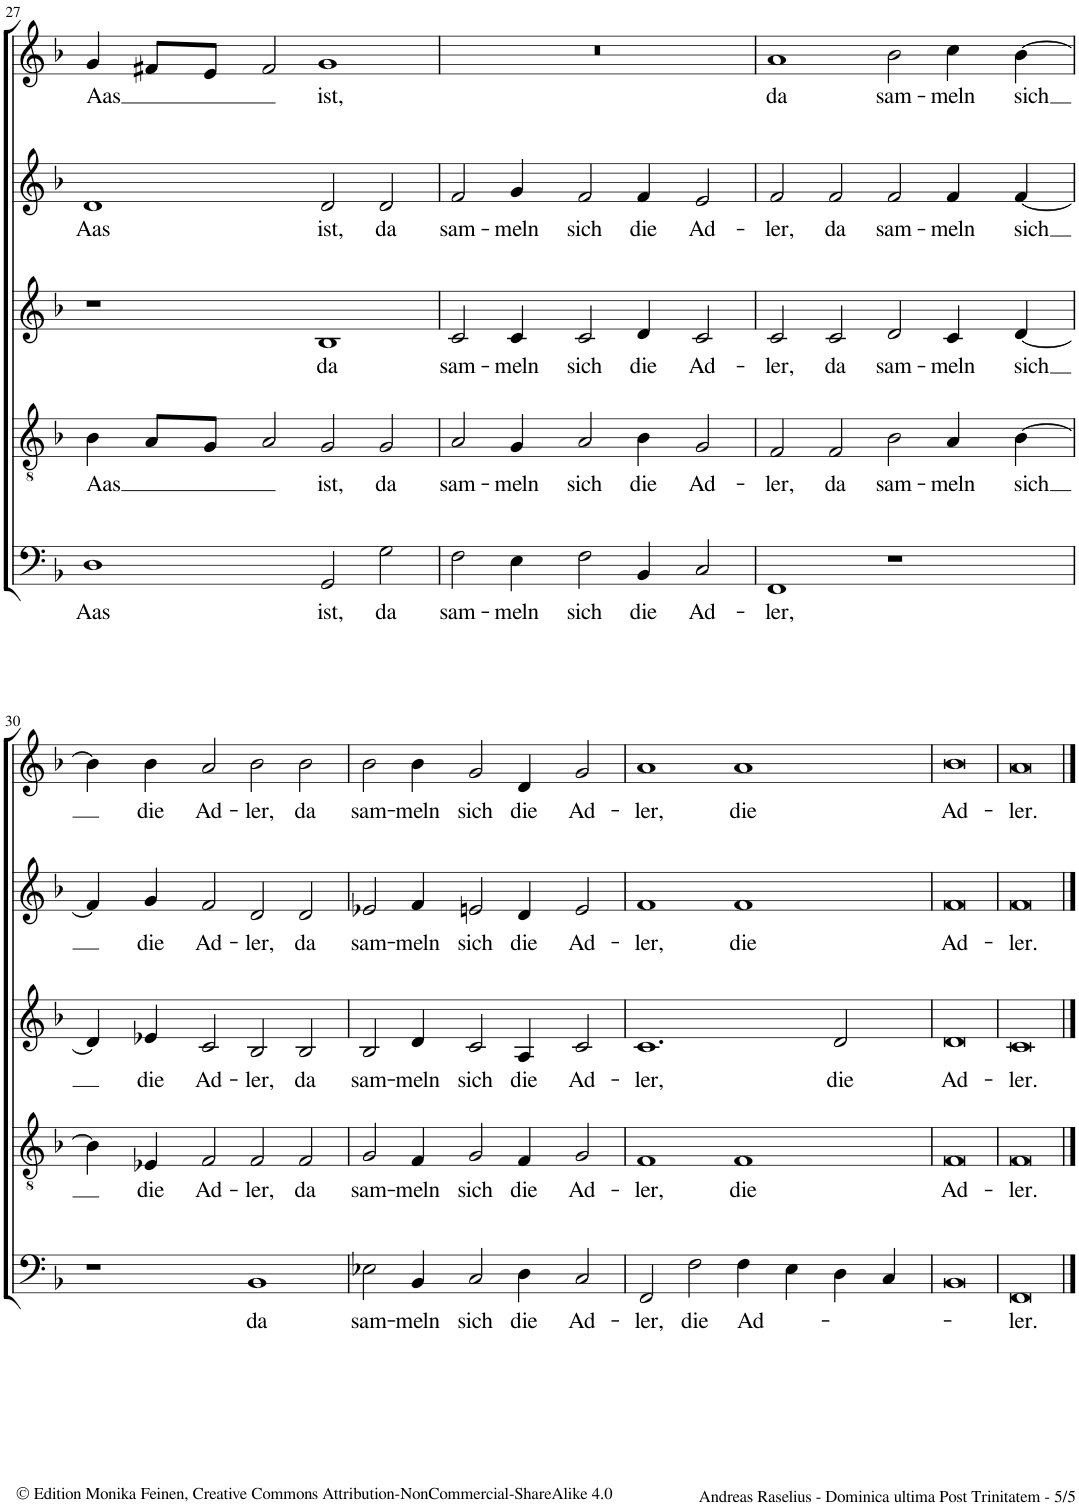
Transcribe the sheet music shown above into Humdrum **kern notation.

**kern	**text	**kern	**text	**kern	**text	**kern	**text	**kern	**text
*part5	*part5	*part4	*part4	*part3	*part3	*part2	*part2	*part1	*part1
*staff5	*staff5	*staff4	*staff4	*staff3	*staff3	*staff2	*staff2	*staff1	*staff1
*I"Bassus	*	*I"Tenor [Hypoionicus]	*	*I"Altus	*	*I"Quintus	*	*I"Cantus	*
!!LO:PB:g=z
*clefF4	*	*clefGv2	*	*clefG2	*	*clefG2	*	*clefG2	*
*k[b-]	*	*k[b-]	*	*k[b-]	*	*k[b-]	*	*k[b-]	*
*M4/2	*	*M4/2	*	*M4/2	*	*M4/2	*	*M4/2	*
*met(c|)	*	*met(c|)	*	*met(c|)	*	*met(c|)	*	*met(c|)	*
=27	=27	=27	=27	=27	=27	=27	=27	=27	=27
!	!LO:LY:b	!	!LO:LY:b	!	!	!	!LO:LY:b	!	!LO:LY:b
1D	Aas	4B-\	Aas	1r	.	1d	Aas	4g/	Aas
.	.	8A/L	.	.	.	.	.	8f#X/L	.
.	.	8G/J	.	.	.	.	.	8e/J	.
.	.	2A/	.	.	.	.	.	2f#/	.
!	!LO:LY:b	!	!LO:LY:b	!	!LO:LY:b	!	!LO:LY:b	!	!LO:LY:b
2GG/	ist,	2G/	ist,	1B-	da	2d/	ist,	1g	ist,
!	!LO:LY:b	!	!LO:LY:b	!	!	!	!LO:LY:b	!	!
2G\	da	2G/	da	.	.	2d/	da	.	.
=28	=28	=28	=28	=28	=28	=28	=28	=28	=28
!	!LO:LY:b	!	!LO:LY:b	!	!LO:LY:b	!	!LO:LY:b	!	!
2F\	sam-	2A/	sam-	2c/	sam-	2f/	sam-	0r	.
!	!LO:LY:b	!	!LO:LY:b	!	!LO:LY:b	!	!LO:LY:b	!	!
4E\	-meln	4G/	-meln	4c/	-meln	4g/	-meln	.	.
!	!LO:LY:b	!	!LO:LY:b	!	!LO:LY:b	!	!LO:LY:b	!	!
2F\	sich	2A/	sich	2c/	sich	2f/	sich	.	.
!	!LO:LY:b	!	!LO:LY:b	!	!LO:LY:b	!	!LO:LY:b	!	!
4BB-/	die	4B-\	die	4d/	die	4f/	die	.	.
!	!LO:LY:b	!	!LO:LY:b	!	!LO:LY:b	!	!LO:LY:b	!	!
2C/	Ad-	2G/	Ad-	2c/	Ad-	2e/	Ad-	.	.
=29	=29	=29	=29	=29	=29	=29	=29	=29	=29
!	!LO:LY:b	!	!LO:LY:b	!	!LO:LY:b	!	!LO:LY:b	!	!LO:LY:b
1FF	-ler,	2F/	-ler,	2c/	-ler,	2f/	-ler,	1a	da
!	!	!	!LO:LY:b	!	!LO:LY:b	!	!LO:LY:b	!	!
.	.	2F/	da	2c/	da	2f/	da	.	.
!	!	!	!LO:LY:b	!	!LO:LY:b	!	!LO:LY:b	!	!LO:LY:b
1r	.	2B-\	sam-	2d/	sam-	2f/	sam-	2b-\	sam-
!	!	!	!LO:LY:b	!	!LO:LY:b	!	!LO:LY:b	!	!LO:LY:b
.	.	4A/	-meln	4c/	-meln	4f/	-meln	4cc\	-meln
!	!	!	!LO:LY:b	!	!LO:LY:b	!	!LO:LY:b	!	!LO:LY:b
.	.	[4B-\	sich	[4d/	sich	[4f/	sich	[4b-\	sich
!!LO:LB:g=z
=30	=30	=30	=30	=30	=30	=30	=30	=30	=30
1r	.	4B-\]	.	4d/]	.	4f/]	.	4b-\]	.
!	!	!	!LO:LY:b	!	!LO:LY:b	!	!LO:LY:b	!	!LO:LY:b
.	.	4E-X/	die	4e-X/	die	4g/	die	4b-\	die
!	!	!	!LO:LY:b	!	!LO:LY:b	!	!LO:LY:b	!	!LO:LY:b
.	.	2F/	Ad-	2c/	Ad-	2f/	Ad-	2a/	Ad-
!	!LO:LY:b	!	!LO:LY:b	!	!LO:LY:b	!	!LO:LY:b	!	!LO:LY:b
1BB-	da	2F/	-ler,	2B-/	-ler,	2d/	-ler,	2b-\	-ler,
!	!	!	!LO:LY:b	!	!LO:LY:b	!	!LO:LY:b	!	!LO:LY:b
.	.	2F/	da	2B-/	da	2d/	da	2b-\	da
=31	=31	=31	=31	=31	=31	=31	=31	=31	=31
!	!LO:LY:b	!	!LO:LY:b	!	!LO:LY:b	!	!LO:LY:b	!	!LO:LY:b
2E-X\	sam-	2G/	sam-	2B-/	sam-	2e-X/	sam-	2b-\	sam-
!	!LO:LY:b	!	!LO:LY:b	!	!LO:LY:b	!	!LO:LY:b	!	!LO:LY:b
4BB-/	-meln	4F/	-meln	4d/	-meln	4f/	-meln	4b-\	-meln
!	!LO:LY:b	!	!LO:LY:b	!	!LO:LY:b	!	!LO:LY:b	!	!LO:LY:b
2C/	sich	2G/	sich	2c/	sich	2en/	sich	2g/	sich
!	!LO:LY:b	!	!LO:LY:b	!	!LO:LY:b	!	!LO:LY:b	!	!LO:LY:b
4D\	die	4F/	die	4A/	die	4d/	die	4d/	die
!	!LO:LY:b	!	!LO:LY:b	!	!LO:LY:b	!	!LO:LY:b	!	!LO:LY:b
2C/	Ad-	2G/	Ad-	2c/	Ad-	2e/	Ad-	2g/	Ad-
=32	=32	=32	=32	=32	=32	=32	=32	=32	=32
!	!LO:LY:b	!	!LO:LY:b	!	!LO:LY:b	!	!LO:LY:b	!	!LO:LY:b
2FF/	-ler,	1F	-ler,	1.c	-ler,	1f	-ler,	1a	-ler,
!	!LO:LY:b	!	!	!	!	!	!	!	!
2F\	die	.	.	.	.	.	.	.	.
!	!LO:LY:b	!	!LO:LY:b	!	!	!	!LO:LY:b	!	!LO:LY:b
4F\	Ad-	1F	die	.	.	1f	die	1a	die
4E\	.	.	.	.	.	.	.	.	.
!	!	!	!	!	!LO:LY:b	!	!	!	!
4D\	.	.	.	2d/	die	.	.	.	.
4C/	.	.	.	.	.	.	.	.	.
=33	=33	=33	=33	=33	=33	=33	=33	=33	=33
!	!	!	!LO:LY:b	!	!LO:LY:b	!	!LO:LY:b	!	!LO:LY:b
0BB-	.	0F	Ad-	0d	Ad-	0f	Ad-	0b-	Ad-
=34	=34	=34	=34	=34	=34	=34	=34	=34	=34
!	!LO:LY:b	!	!LO:LY:b	!	!LO:LY:b	!	!LO:LY:b	!	!LO:LY:b
0FF	-ler.	0F	-ler.	0c	-ler.	0f	-ler.	0a	-ler.
==	==	==	==	==	==	==	==	==	==
*-	*-	*-	*-	*-	*-	*-	*-	*-	*-
